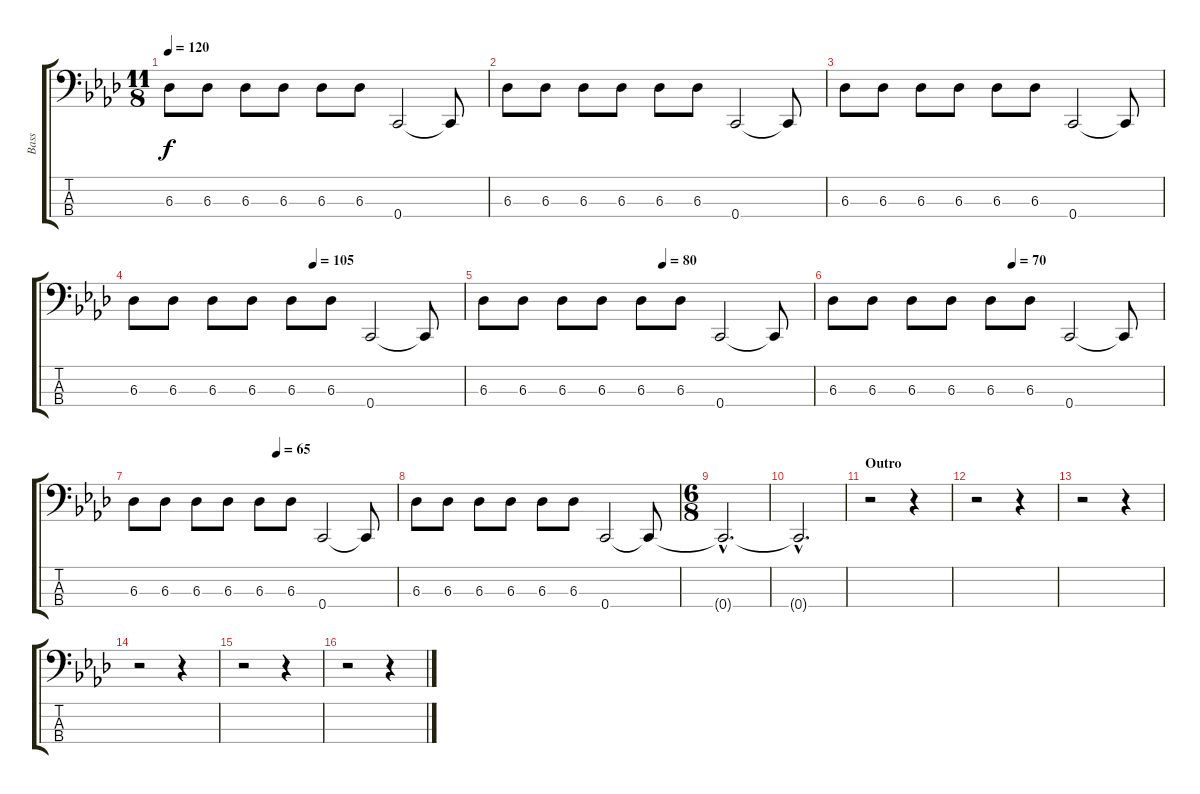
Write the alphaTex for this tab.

\track ("Bass" "Bass") {instrument electricbasspick}
\staff {score tabs}
\tuning (F2 C2 G1 C1) {hide}
\ts (11 8)
\tempo 120
\clef f4
\ks ab
6.3.8{dy f} 6.3.8 6.3.8 6.3.8 6.3.8 6.3.8 0.4.2 0.4{t}.8 |
6.3.8 6.3.8 6.3.8 6.3.8 6.3.8 6.3.8 0.4.2 0.4{t}.8 |
6.3.8 6.3.8 6.3.8 6.3.8 6.3.8 6.3.8 0.4.2 0.4{t}.8 |
\tempo (105 0.5454545454545454)
6.3.8 6.3.8 6.3.8 6.3.8 6.3.8 6.3.8 0.4.2 0.4{t}.8 |
\tempo (80 0.5454545454545454)
6.3.8 6.3.8 6.3.8 6.3.8 6.3.8 6.3.8 0.4.2 0.4{t}.8 |
\tempo (70 0.5454545454545454)
6.3.8 6.3.8 6.3.8 6.3.8 6.3.8 6.3.8 0.4.2 0.4{t}.8 |
\tempo (65 0.5454545454545454)
6.3.8 6.3.8 6.3.8 6.3.8 6.3.8 6.3.8 0.4.2 0.4{t}.8 |
6.3.8 6.3.8 6.3.8 6.3.8 6.3.8 6.3.8 0.4.2 0.4{t}.8 |
\ts (6 8)
0.4{hac t}.2{d} |
0.4{hac t}.2{d} |
\section ("" "Outro")
r.2 r.4 |
r.2 r.4 |
r.2 r.4 |
r.2 r.4 |
r.2 r.4 |
r.2 r.4
